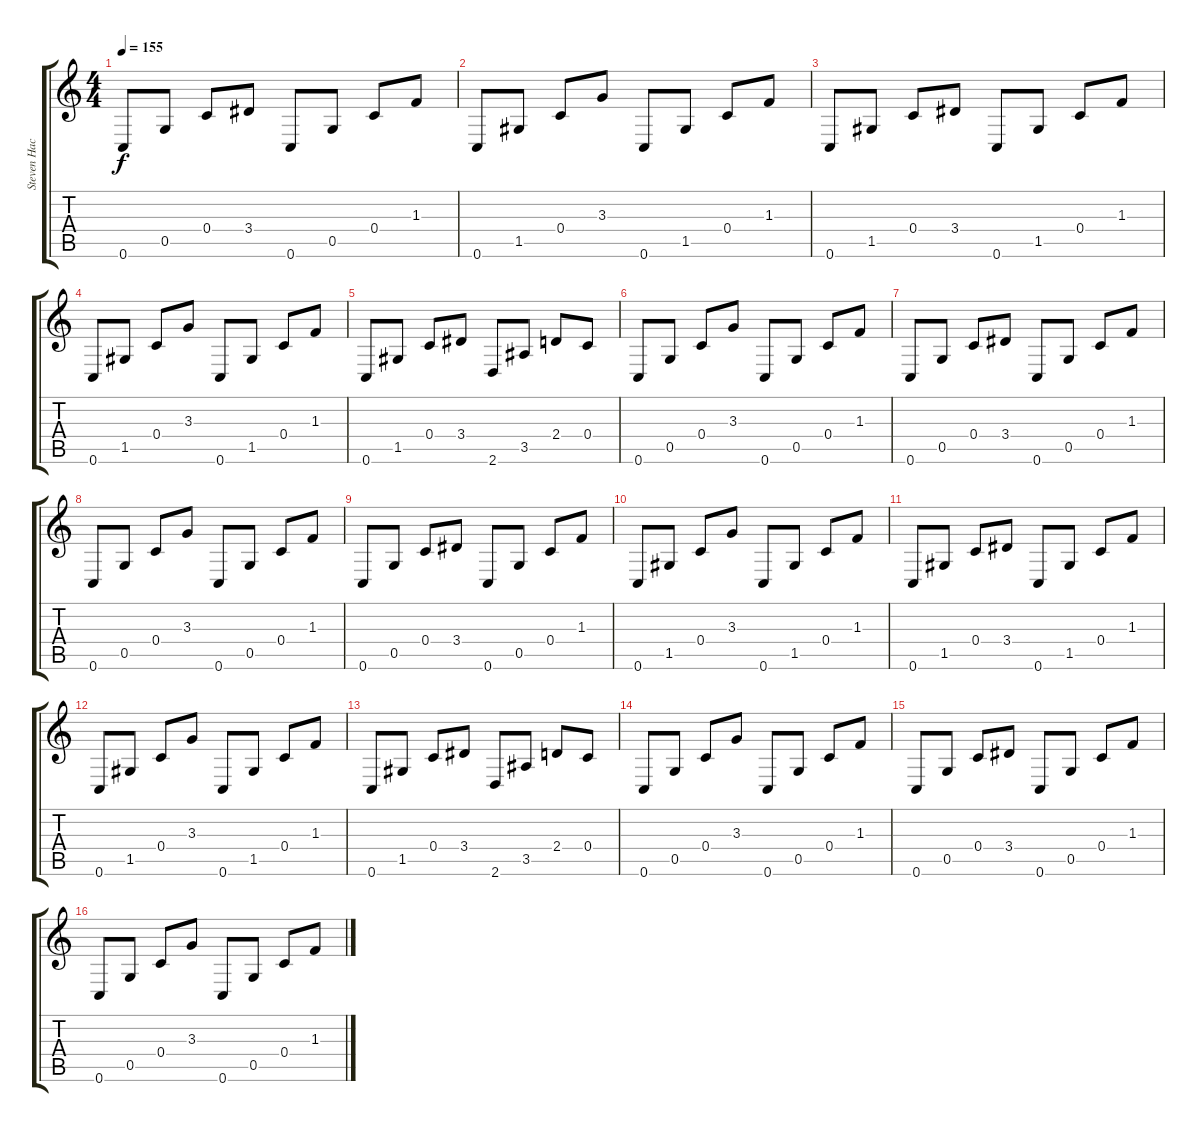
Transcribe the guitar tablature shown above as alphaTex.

\track ("Steven Hackney Clean" "Steven Hac") {solo instrument electricguitarjazz bank 255}
\staff {score tabs}
\tuning (D4 B3 E3 C3 G2 C2) {hide}
\ts (4 4)
\tempo 155
\clef g2
\ks c
0.6.8{dy f} 0.5.8 0.4.8 3.4.8 0.6.8 0.5.8 0.4.8 1.3.8 |
0.6.8 1.5.8 0.4.8 3.3.8 0.6.8 1.5.8 0.4.8 1.3.8 |
0.6.8 1.5.8 0.4.8 3.4.8 0.6.8 1.5.8 0.4.8 1.3.8 |
0.6.8 1.5.8 0.4.8 3.3.8 0.6.8 1.5.8 0.4.8 1.3.8 |
0.6.8 1.5.8 0.4.8 3.4.8 2.6.8 3.5.8 2.4.8 0.4.8 |
0.6.8 0.5.8 0.4.8 3.3.8 0.6.8 0.5.8 0.4.8 1.3.8 |
0.6.8 0.5.8 0.4.8 3.4.8 0.6.8 0.5.8 0.4.8 1.3.8 |
0.6.8 0.5.8 0.4.8 3.3.8 0.6.8 0.5.8 0.4.8 1.3.8 |
0.6.8 0.5.8 0.4.8 3.4.8 0.6.8 0.5.8 0.4.8 1.3.8 |
0.6.8 1.5.8 0.4.8 3.3.8 0.6.8 1.5.8 0.4.8 1.3.8 |
0.6.8 1.5.8 0.4.8 3.4.8 0.6.8 1.5.8 0.4.8 1.3.8 |
0.6.8 1.5.8 0.4.8 3.3.8 0.6.8 1.5.8 0.4.8 1.3.8 |
0.6.8 1.5.8 0.4.8 3.4.8 2.6.8 3.5.8 2.4.8 0.4.8 |
0.6.8 0.5.8 0.4.8 3.3.8 0.6.8 0.5.8 0.4.8 1.3.8 |
0.6.8 0.5.8 0.4.8 3.4.8 0.6.8 0.5.8 0.4.8 1.3.8 |
0.6.8 0.5.8 0.4.8 3.3.8 0.6.8 0.5.8 0.4.8 1.3.8
